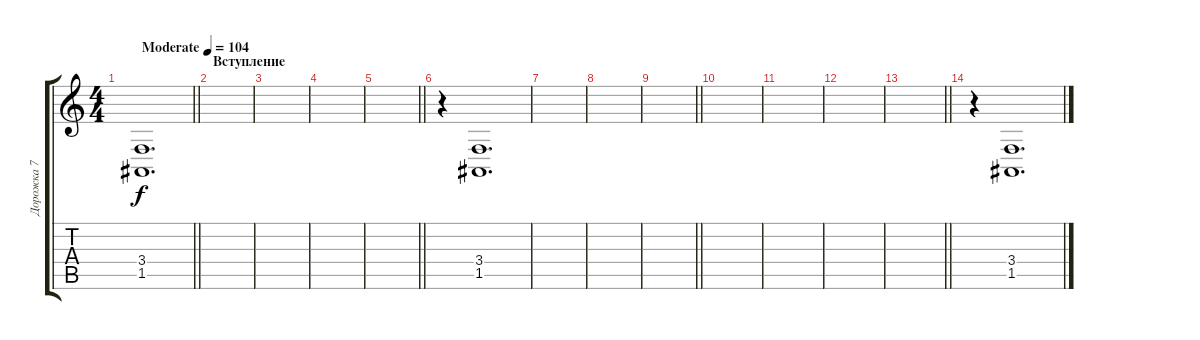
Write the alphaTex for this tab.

\track ("Дорожка 7" "Дорожка 7") {instrument tubularbells}
\staff {score tabs}
\tuning (E4 B3 G3 D3 A2 E2) {hide}
\ts (4 4)
\tempo (104 "Moderate")
\clef g2
\barLineRight lightlight
\ks c
(3.4 1.5).1{d dy f instrument tubularbells} |
\section ("" "Вступление")
|
|
|
\barLineRight lightlight
|
\section ("" "")
r.4 (3.4 1.5).1{d} |
|
|
\barLineRight lightlight
|
\section ("" "")
|
|
|
\barLineRight lightlight
|
\section ("" "")
r.4 (3.4 1.5).1{d}
